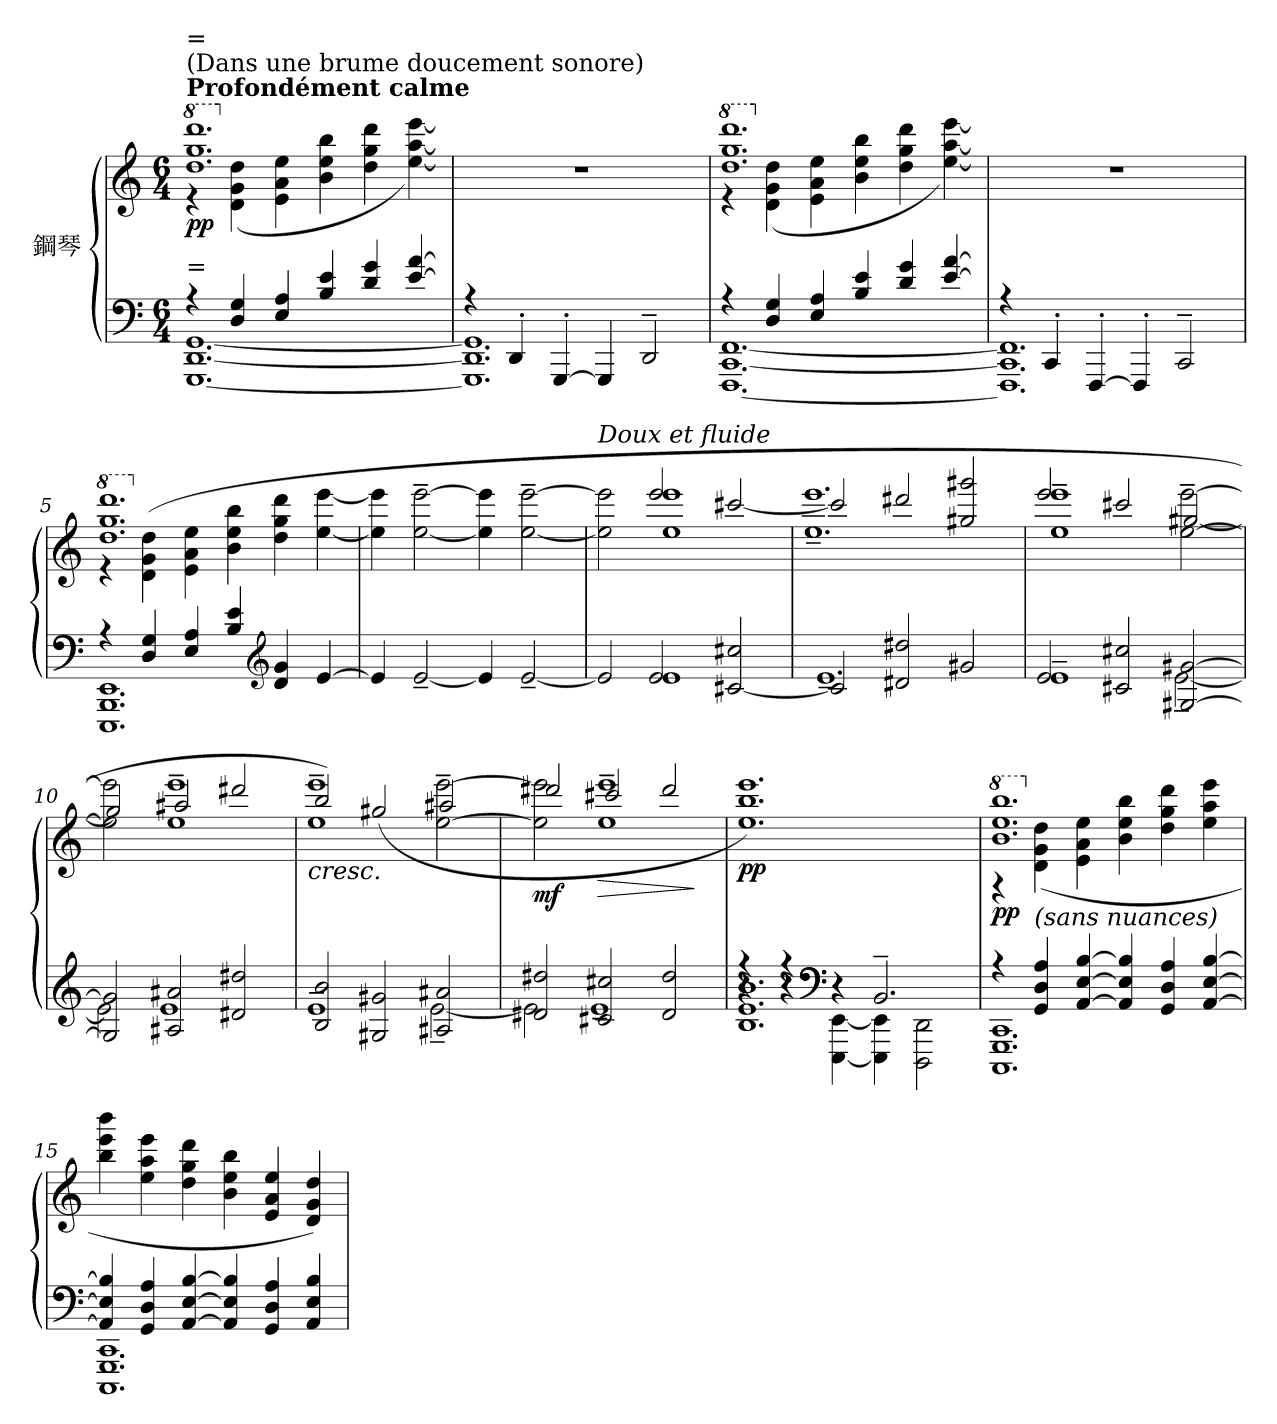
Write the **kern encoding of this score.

**kern	**kern	**dynam
*part1	*part1	*part1
*staff2	*staff1	*staff1/2
*I"鋼琴	*	*
*clefF4	*clefG2	*
*k[]	*k[]	*
*M6/4	*M6/4	*
=1	=1	=1
*^	*	*
*	*	*8va	*
*	*	*^	*
!	!	!LO:TX:a:B:t=Profondément calme	!	!
!	!	!LO:TX:a:t=(Dans une brume doucement sonore)	!	!
!	!	!LO:TX:a:t==	!	!
!LO:TX:a:t==	!	!	!	!
!	!	!	!	!LO:DY:b
4r	[1.GGG [1.DD [1.GG	1.ddd 1.ggg 1.dddd	4r	pp
*	*	*X8va	*	*
4D/ 4G/	.	.	(<4d\ 4g\ 4dd\	.
4E/ 4A/	.	.	4e\ 4a\ 4ee\	.
4B/ 4e/	.	.	4b\ 4ee\ 4bb\	.
4d/ 4g/	.	.	4dd\ 4gg\ 4ddd\	.
[4e/ [4a/	.	.	[4ee\ [4aa\ [4eee\)	.
8qeyy] 8qayy]	.	.	8qeeyy] 8qaayy] 8qeeeyy]	.
*	*	*v	*v	*
=2	=2	=2	=2
4r	1.GGG] 1.DD] 1.GG]	1.r	.
4DD'/	.	.	.
[4GGG'/	.	.	.
4GGG/]	.	.	.
2DD~/	.	.	.
=3	=3	=3	=3
*	*	*8va	*
*	*	*^	*
4r	[1.FFF [1.CC [1.FF	1.ddd 1.ggg 1.dddd	4r	.
*	*	*X8va	*	*
4D/ 4G/	.	.	(<4d\ 4g\ 4dd\	.
4E/ 4A/	.	.	4e\ 4a\ 4ee\	.
4B/ 4e/	.	.	4b\ 4ee\ 4bb\	.
4d/ 4g/	.	.	4dd\ 4gg\ 4ddd\	.
[4e/ [4a/	.	.	[4ee\ [4aa\ [4eee\)	.
8qeyy] 8qayy]	.	.	8qeeyy] 8qaayy] 8qeeeyy]	.
*	*	*v	*v	*
!!LO:LB:g=z
=4	=4	=4	=4
4r	1.FFF] 1.CC] 1.FF]	1.r	.
4CC'/	.	.	.
[4FFF'/	.	.	.
4FFF'/]	.	.	.
2CC~/	.	.	.
=5	=5	=5	=5
*	*	*8va	*
*	*	*^	*
4r	1.EEE 1.BBB 1.EE	1.ddd 1.ggg 1.dddd	4r	.
*	*	*X8va	*	*
4D/ 4G/	.	.	(>4d\ 4g\ 4dd\	.
4E/ 4A/	.	.	4e\ 4a\ 4ee\	.
4B/ 4e/	.	.	4b\ 4ee\ 4bb\	.
*clefG2	*	*	*	*
4d/ 4g/	.	.	4dd\ 4gg\ 4ddd\	.
[4e/	.	.	[4ee\ [4eee\	.
*v	*v	*	*	*
*	*v	*v	*
=6	=6	=6
4e/]	4ee\] 4eee\]	.
[2e~/	[2ee\~ [2eee\~	.
4e/]	4ee\] 4eee\]	.
[2e~/	[2ee\~ [2eee\~	.
=7	=7	=7
*^	*^	*
!	!	!LO:TX:a:i:t=Doux et fluide	!	!
2e/]	2ryy	2ee\] 2eee\]	2ryy	.
1e	2e/	1ee 1eee	2eee/	.
.	[2c#X/ 2cc#X/	.	[2ccc#X/	.
!!LO:LB:g=z	!!
=8	=8	=8	=8	=8
2c#i/]	1.e~	2ccc#i/]	1.ee~ 1.eee~	.
2d#X/ 2dd#X/	.	2ddd#X/	.	.
2g#X/	.	2gg#X/ 2ggg#X/	.	.
=9	=9	=9	=9	=9
1e~	2e/	1ee~ 1eee~	2eee/	.
.	2c#X/ 2cc#X/	.	2ccc#X/	.
[2G#X/ [2g#X/	[2e~\	[2ee\~ [2eee\~	[2gg#X/	.
=10	=10	=10	=10	=10
2G#/] 2g#/]	2e\]	2ee\] 2eee\]	2gg#/]	.
2A#X/ 2a#X/	1e	1ee~ 1eee~	2aa#X/	.
2d#X/ 2dd#X/	.	.	2ddd#X/	.
=11	=11	=11	=11	=11
!	!	!	!	!LO:HP:b
1e~	2B/ 2b/	1ee~ 1eee~	2bb/)	<
.	2G#X/ 2g#X/	.	(>2gg#X/	.
2A#X/ 2a#X/	[2e~\	[2ee\~ [2eee\~	2aa#X/	.
=12	=12	=12	=12	=12
!	!	!	!	!LO:DY:b
2d#X/ 2dd#X/	2e\]	2ee\] 2eee\]	2ddd#X/	mf
!	!	!	!	!LO:HP:n=1:b
2c#X/ 2cc#X/	1e~	1ee~ 1eee~	2ccc#X/	[ >
2d#/ 2dd#/	.	.	2ddd#/	.
*v	*v	*	*	*
*	*v	*v	*
.	.	]
!!LO:LB:g=z
=13	=13	=13
*^	*	*
*	*^	*	*
!	!	!	!	!LO:DY:b
4r	4rff	1.B 1.e 1.b	1.ee 1.bb 1.eee)	pp
4r	4rff	.	.	.
*clefF4	*	*	*	*
4r	[4EEE\ [4EE\	.	.	.
2.BB~/	4EEE\] 4EE\]	.	.	.
.	2DDD\ 2DD\	.	.	.
*	*v	*v	*	*
=14	=14	=14	=14
*	*	*8va	*
*	*	*^	*
!	!	!	!	!LO:DY:b
4r	1.CCC 1.GGG 1.CC	1.bb 1.eee 1.bbb	4rg	pp
*	*	*X8va	*	*
!	!	!	!LO:TX:b:i:t=(sans nuances)	!
4GG/ 4D/ 4A/	.	.	(>4d\ 4g\ 4dd\	.
[4AA/ [4E/ [4B/	.	.	4e\ 4a\ 4ee\	.
4AA/] 4E/] 4B/]	.	.	4b\ 4ee\ 4bb\	.
4GG/ 4D/ 4A/	.	.	4dd\ 4gg\ 4ddd\	.
[4AA/ [4E/ [4B/	.	.	4ee\ 4aa\ 4eee\	.
*	*	*v	*v	*
=15	=15	=15	=15
4AA/] 4E/] 4B/]	1.CCC 1.GGG 1.CC	4bb\ 4eee\ 4bbb\	.
4GG/ 4D/ 4A/	.	4ee\ 4aa\ 4eee\	.
[4AA/ [4E/ [4B/	.	4dd\ 4gg\ 4ddd\	.
4AA/] 4E/] 4B/]	.	4b\ 4ee\ 4bb\	.
4GG/ 4D/ 4A/	.	4e/ 4a/ 4ee/	.
4AA/ 4E/ 4B/	.	4d/ 4g/ 4dd/)	.
*v	*v	*	*
=	=	=
*-	*-	*-
